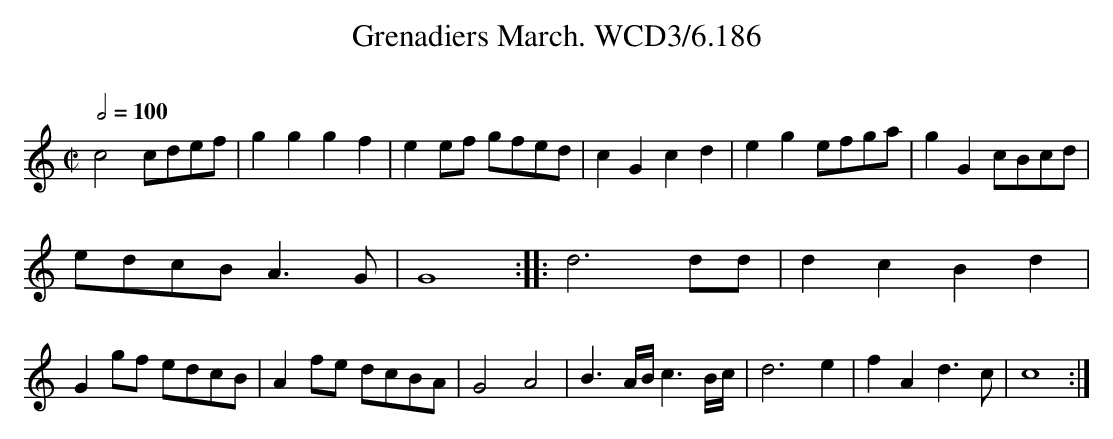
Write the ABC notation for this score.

X:1
T:Grenadiers March. WCD3/6.186
O:
M:C|
L:1/8
Q:1/2=100
K:C
c4 cdef|g2g2g2f2|e2 ef gfed|c2G2c2d2|e2g2 efga|g2G2 cBcd|
edcB A3 G|G8::d6 dd|d2c2B2d2|
G2 gf edcB|A2 fe dcBA|G4 A4|B3 A/B/ c3 B/c/|d6 e2|f2 A2 d3 c|c8:|
